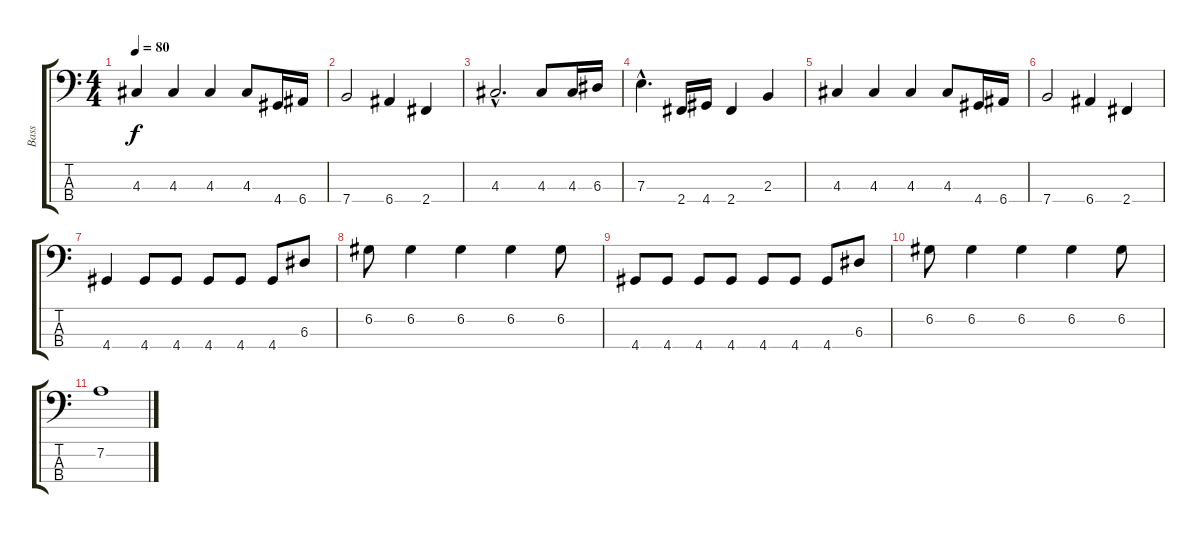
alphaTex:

\track ("Bass" "Bass") {instrument electricbasspick}
\staff {score tabs}
\tuning (G2 D2 A1 E1) {hide}
\ts (4 4)
\tempo 80
\clef f4
\ks c
4.3.4{dy f} 4.3.4 4.3.4 4.3.8 4.4.16 6.4.16 |
7.4.2 6.4.4 2.4.4 |
4.3{hac}.2{d} 4.3.8 4.3.16 6.3.16 |
7.3{hac}.4{d} 2.4.16 4.4.16 2.4.4 2.3.4 |
4.3.4 4.3.4 4.3.4 4.3.8 4.4.16 6.4.16 |
7.4.2 6.4.4 2.4.4 |
4.4.4 4.4.8 4.4.8 4.4.8 4.4.8 4.4.8 6.3.8 |
6.2.8 6.2.4 6.2.4 6.2.4 6.2.8 |
4.4.8 4.4.8 4.4.8 4.4.8 4.4.8 4.4.8 4.4.8 6.3.8 |
6.2.8 6.2.4 6.2.4 6.2.4 6.2.8 |
7.2.1
